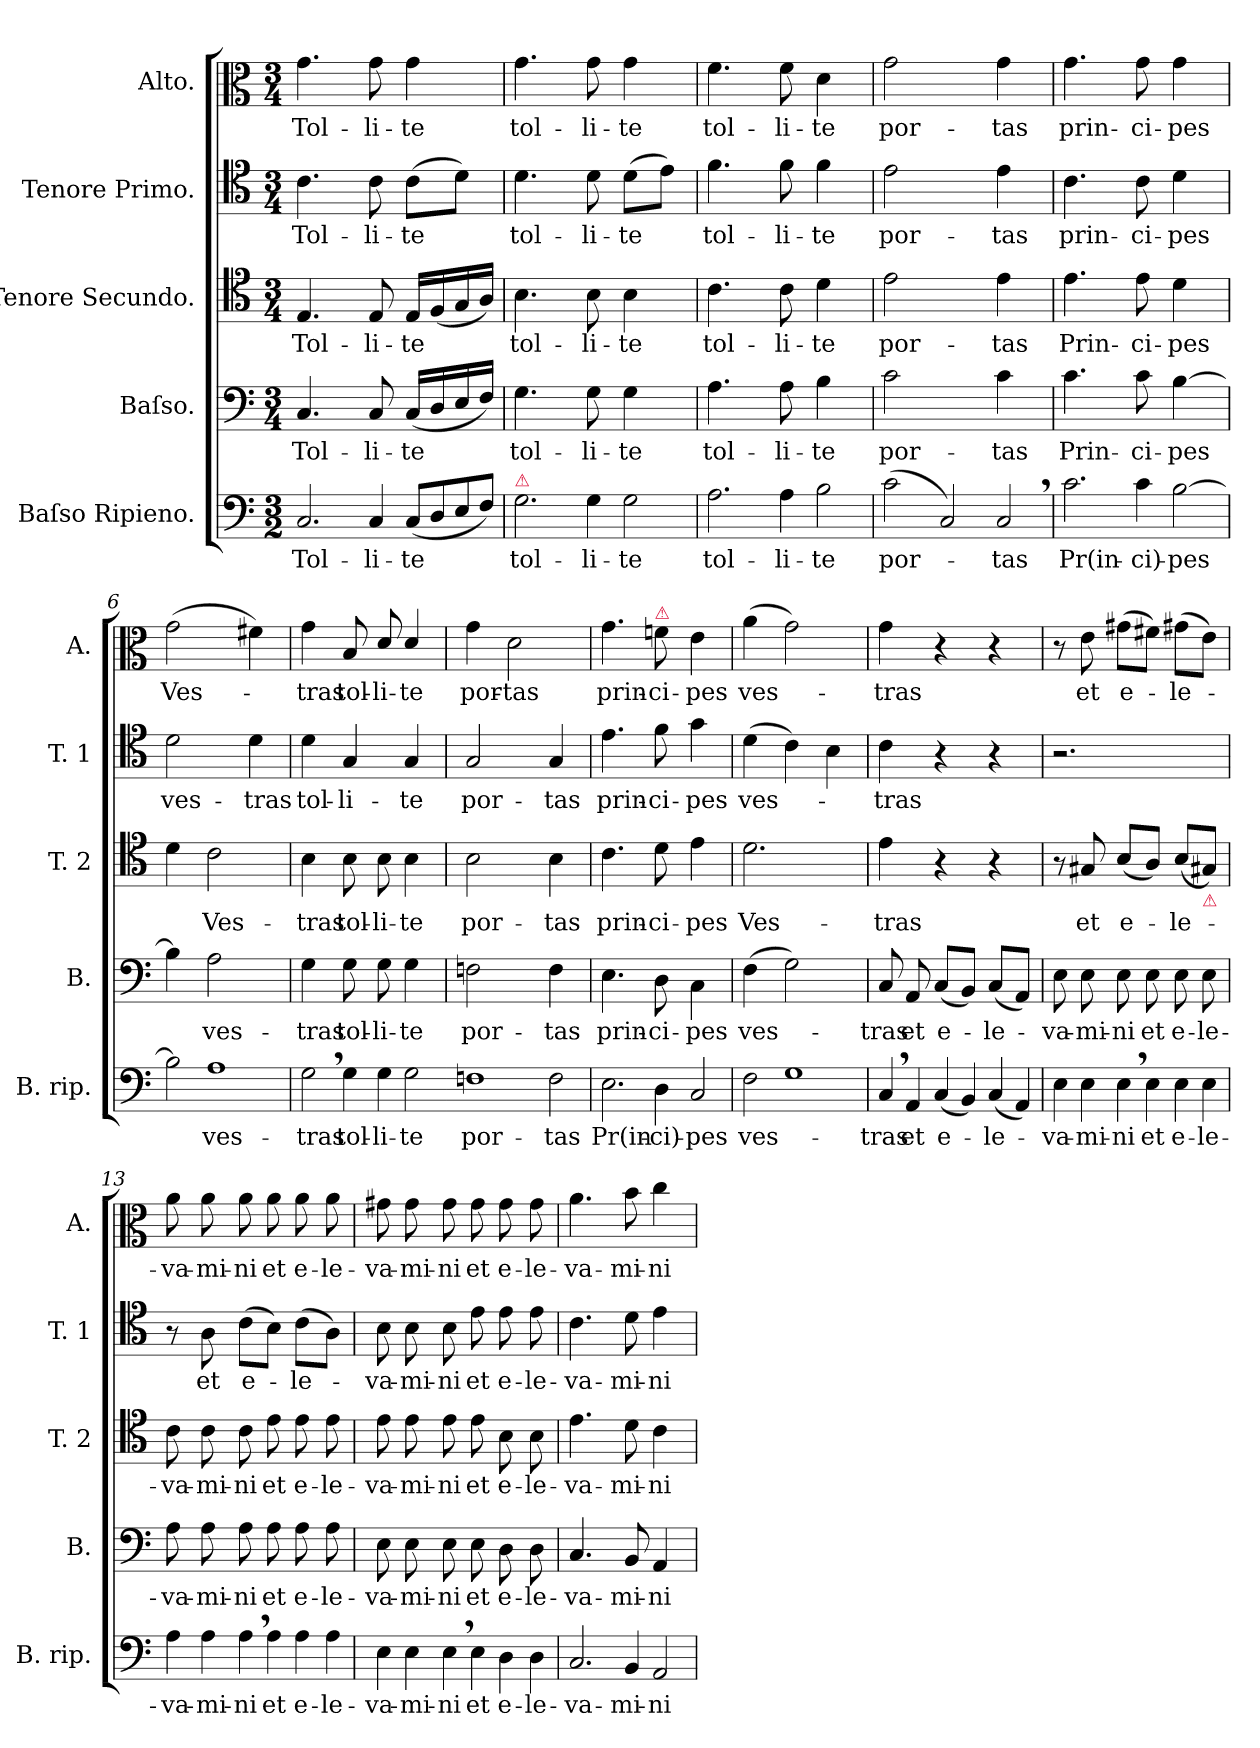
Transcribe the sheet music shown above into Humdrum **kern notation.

**kern	**text	**kern	**text	**kern	**text	**kern	**text	**kern	**text
*part5	*part5	*part4	*part4	*part3	*part3	*part2	*part2	*part1	*part1
*staff5	*staff5	*staff4	*staff4	*staff3	*staff3	*staff2	*staff2	*staff1	*staff1
*I"Baſso Ripieno.	*	*I"Baſso.	*	*I"Tenore Secundo.	*	*I"Tenore Primo.	*	*I"Alto.	*
*I'B. rip.	*	*I'B.	*	*I'T. 2	*	*I'T. 1	*	*I'A.	*
*clefF4	*	*clefF4	*	*clefC4	*	*clefC4	*	*clefC3	*
*k[]	*	*k[]	*	*k[]	*	*k[]	*	*k[]	*
*M3/2	*	*M3/4	*	*M3/4	*	*M3/4	*	*M3/4	*
=1	=1	=1	=1	=1	=1	=1	=1	=1	=1
!LO:N:vis=2.	!	!	!	!	!	!	!	!	!
4.C/	Tol-	4.C/	Tol-	4.E/	Tol-	4.c\	Tol-	4.g\	Tol-
!LO:N:vis=4	!	!	!	!	!	!	!	!	!
8C/	-li-	8C/	-li-	8E/	-li-	8c\	-li-	8g\	-li-
!LO:N:vis=8	!	!	!	!	!	!	!	!	!
(16C/L	-te	(16C/LL	-te	16E/LL	-te	(8c\L	-te	4g\	-te
!LO:N:vis=8	!	!	!	!	!	!	!	!	!
16D/	.	16D/	.	(16F/	.	.	.	.	.
!LO:N:vis=8	!	!	!	!	!	!	!	!	!
16E/	.	16E/	.	16G/	.	8d\J)	.	.	.
!LO:N:vis=8	!	!	!	!	!	!	!	!	!
16F/J)	.	16F/JJ)	.	16A/JJ)	.	.	.	.	.
=2	=2	=2	=2	=2	=2	=2	=2	=2	=2
!LO:TX:a:color=crimson:t=⚠	!	!	!	!	!	!	!	!	!
!LO:N:vis=2.	!LO:LY:i	!	!LO:LY:i	!	!	!	!LO:LY:i	!	!
4.G\	tol-	4.G\	tol-	4.B\	tol-	4.d\	tol-	4.g\	tol-
!LO:N:vis=4	!LO:LY:i	!	!LO:LY:i	!	!	!	!LO:LY:i	!	!
8G\	-li-	8G\	-li-	8B\	-li-	8d\	-li-	8g\	-li-
!LO:N:vis=2	!LO:LY:i	!	!LO:LY:i	!	!	!	!LO:LY:i	!	!
4G\	-te	4G\	-te	4B\	-te	(8d\L	-te	4g\	-te
.	.	.	.	.	.	8e\J)	.	.	.
=3	=3	=3	=3	=3	=3	=3	=3	=3	=3
!LO:N:vis=2.	!	!	!LO:LY:i	!	!LO:LY:i	!	!	!	!LO:LY:i
4.A\	tol-	4.A\	tol-	4.c\	tol-	4.f\	tol-	4.f\	tol-
!LO:N:vis=4	!	!	!LO:LY:i	!	!LO:LY:i	!	!	!	!LO:LY:i
8A\	-li-	8A\	-li-	8c\	-li-	8f\	-li-	8f\	-li-
!LO:N:vis=2	!	!	!LO:LY:i	!	!LO:LY:i	!	!	!	!LO:LY:i
4B\	-te	4B\	-te	4d\	-te	4f\	-te	4d\	-te
=4	=4	=4	=4	=4	=4	=4	=4	=4	=4
!LO:N:vis=2	!	!	!	!	!	!	!	!	!
(4c\	por-	2c\	por-	2e\	por-	2e\	por-	2g\	por-
!LO:N:vis=2	!	!	!	!	!	!	!	!	!
4C/)	.	.	.	.	.	.	.	.	.
!LO:N:vis=2	!	!	!	!	!	!	!	!	!
4C,</	-tas	4c\	-tas	4e\	-tas	4e\	-tas	4g\	-tas
=5	=5	=5	=5	=5	=5	=5	=5	=5	=5
!LO:N:vis=2.	!	!	!	!	!	!	!	!	!
4.c\	Pr(in-	4.c\	Prin-	4.e\	Prin-	4.c\	prin-	4.g\	prin-
!LO:N:vis=4	!	!	!	!	!	!	!	!	!
8c\	-ci)-	8c\	-ci-	8e\	-ci-	8c\	-ci-	8g\	-ci-
!LO:N:vis=2	!	!	!	!	!	!	!	!	!
[4B\	-pes	[4B\	-pes	4d\	-pes	4d\	-pes	4g\	-pes
=6	=6	=6	=6	=6	=6	=6	=6	=6	=6
!LO:N:vis=2	!	!	!	!	!	!	!	!	!
4B\]	.	4B!\]	.	4d!\	.	2d\	ves-	(2g\	Ves-
!LO:N:vis=1	!	!	!	!	!	!	!	!	!
2A\	ves-	2A\	ves-	2c\	Ves-	.	.	.	.
.	.	.	.	.	.	4d\	-tras	4f#X\)	.
=7	=7	=7	=7	=7	=7	=7	=7	=7	=7
!LO:N:vis=2	!	!	!	!	!	!	!	!	!
4G,<\	-tras	4G\	-tras	4B\	-tras	4d\	tol-	4g\	-tras
!LO:N:vis=4	!	!	!	!	!	!	!	!	!
8G\	tol-	8G\	tol-	8B\	tol-	4G/	-li-	8B/	tol-
!LO:N:vis=4	!	!	!	!	!	!	!	!	!
8G\	-li-	8G\	-li-	8B\	-li-	.	.	8d/	-li-
!LO:N:vis=2	!	!	!	!	!	!	!	!	!
4G\	-te	4G\	-te	4B\	-te	4G/	-te	4d/	-te
=8-	=8	=8	=8	=8	=8	=8	=8	=8	=8
!LO:N:vis=1	!	!	!	!	!	!	!	!	!
2Fn\	por-	2Fn\	por-	2B\	por-	2G/	por-	4g\	por-
.	.	.	.	.	.	.	.	2d\	-tas
!LO:N:vis=2	!	!	!	!	!	!	!	!	!
4F\	-tas	4F\	-tas	4B\	-tas	4G/	-tas	.	.
=9	=9	=9	=9	=9	=9	=9	=9	=9	=9
!LO:N:vis=2.	!	!	!	!	!	!	!	!	!
4.E\	Pr(in-	4.E\	prin-	4.c\	prin-	4.e\	prin-	4.g\	prin-
!	!	!	!	!	!	!	!	!LO:TX:a:color=crimson:t=⚠	!
!LO:N:vis=4	!	!	!	!	!	!	!	!	!
8D\	-ci)-	8D\	-ci-	8d\	-ci-	8f\	-ci-	8fn\	-ci-
!LO:N:vis=2	!	!	!	!	!	!	!	!	!
4C/	-pes	4C\	-pes	4e\	-pes	4g\	-pes	4e\	-pes
=10	=10	=10	=10	=10	=10	=10	=10	=10	=10
!LO:N:vis=2	!	!	!	!	!	!	!	!	!
4F\	ves-	(4F\	ves-	2.d\	Ves-	(4d\	ves-	(4a\	ves-
!LO:N:vis=1	!	!	!	!	!	!	!	!	!
2G\	.	2G\)	.	.	.	4c\)	.	2g\)	.
.	.	.	.	.	.	4B\	.	.	.
=11	=11	=11	=11	=11	=11	=11	=11	=11	=11
!LO:N:vis=4	!	!	!	!	!	!	!	!	!
8C,</	-tras	8C/	-tras	4e\	-tras	4c\	-tras	4g\	-tras
!LO:N:vis=4	!	!	!	!	!	!	!	!	!
8AA/	et	8AA/	et	.	.	.	.	.	.
!LO:N:vis=4	!	!	!	!	!	!	!	!	!
(8C/	e-	(8C/L	e-	4r	.	4r	.	4r	.
!LO:N:vis=4	!	!	!	!	!	!	!	!	!
8BB/)	.	8BB/J)	.	.	.	.	.	.	.
!LO:N:vis=4	!	!	!	!	!	!	!	!	!
(8C/	-le-	(8C/L	-le-	4r	.	4r	.	4r	.
!LO:N:vis=4	!	!	!	!	!	!	!	!	!
8AA/)	.	8AA/J)	.	.	.	.	.	.	.
=12	=12	=12	=12	=12	=12	=12	=12	=12	=12
!LO:N:vis=4	!	!	!	!	!	!	!	!	!
8E\	-va-	8E\	-va-	8r	.	2.r	.	8r	.
!LO:N:vis=4	!	!	!	!	!	!	!	!	!
8E\	-mi-	8E\	-mi-	8G#X/	et	.	.	8e\	et
!LO:N:vis=4	!	!	!	!	!	!	!	!	!
8E,<\	-ni	8E\	-ni	(8B/L	e-	.	.	(8g#X\L	e-
!LO:N:vis=4	!LO:LY:i	!	!	!	!	!	!	!	!
8E\	et	8E\	et	8A/J)	.	.	.	8f#X\J)	.
!LO:N:vis=4	!LO:LY:i	!	!	!	!	!	!	!	!
8E\	e-	8E\	e-	(8B/L	-le-	.	.	(8g#X\L	-le-
!	!	!	!	!LO:TX:b:color=crimson:t=⚠	!	!	!	!	!
!LO:N:vis=4	!LO:LY:i	!	!	!	!	!	!	!	!
8E\	-le-	8E\	-le-	8G#X/J)	.	.	.	8e\J)	.
=13	=13	=13	=13	=13	=13	=13	=13	=13	=13
!LO:N:vis=4	!LO:LY:i	!	!	!	!	!	!	!	!
8A\	-va-	8A\	-va-	8c\	-va-	8r	.	8a\	-va-
!LO:N:vis=4	!LO:LY:i	!	!	!	!	!	!	!	!
8A\	-mi-	8A\	-mi-	8c\	-mi-	8A\	et	8a\	-mi-
!LO:N:vis=4	!LO:LY:i	!	!	!	!	!	!	!	!
8A,<\	-ni	8A\	-ni	8c\	-ni	(8c\L	e-	8a\	-ni
!LO:N:vis=4	!	!	!LO:LY:i	!	!	!	!	!	!LO:LY:i
8A\	et	8A\	et	8e\	et	8B\J)	.	8a\	et
!LO:N:vis=4	!	!	!LO:LY:i	!	!	!	!	!	!LO:LY:i
8A\	e-	8A\	e-	8e\	e-	(8c\L	-le-	8a\	e-
!LO:N:vis=4	!	!	!LO:LY:i	!	!	!	!	!	!LO:LY:i
8A\	-le-	8A\	-le-	8e\	-le-	8A\J)	.	8a\	-le-
=14	=14	=14	=14	=14	=14	=14	=14	=14	=14
!LO:N:vis=4	!	!	!LO:LY:i	!	!	!	!	!	!LO:LY:i
8E\	-va-	8E\	-va-	8e\	-va-	8B\	-va-	8g#X\	-va-
!LO:N:vis=4	!	!	!LO:LY:i	!	!	!	!	!	!LO:LY:i
8E\	-mi-	8E\	-mi-	8e\	-mi-	8B\	-mi-	8g#\	-mi-
!LO:N:vis=4	!	!	!LO:LY:i	!	!	!	!	!	!LO:LY:i
8E,<\	-ni	8E\	-ni	8e\	-ni	8B\	-ni	8g#\	-ni
!LO:N:vis=4	!LO:LY:i	!	!LO:LY:i	!	!	!	!	!	!
8E\	et	8E\	et	8e\	et	8e\	et	8g#\	et
!LO:N:vis=4	!LO:LY:i	!	!LO:LY:i	!	!	!	!	!	!
8D\	e-	8D\	e-	8B\	e-	8e\	e-	8g#\	e-
!LO:N:vis=4	!LO:LY:i	!	!LO:LY:i	!	!	!	!	!	!
8D\	-le-	8D\	-le-	8B\	-le-	8e\	-le-	8g#\	-le-
=15	=15	=15	=15	=15	=15	=15	=15	=15	=15
!LO:N:vis=2.	!LO:LY:i	!	!LO:LY:i	!	!	!	!	!	!
4.C/	-va-	4.C/	-va-	4.e\	-va-	4.c\	-va-	4.a\	-va-
!LO:N:vis=4	!LO:LY:i	!	!LO:LY:i	!	!	!	!	!	!
8BB/	-mi-	8BB/	-mi-	8d\	-mi-	8d\	-mi-	8b\	-mi-
!LO:N:vis=2	!LO:LY:i	!	!LO:LY:i	!	!	!	!	!	!
4AA/	-ni	4AA/	-ni	4c\	-ni	4e\	-ni	4cc\	-ni
=	=	=	=	=	=	=	=	=	=
*-	*-	*-	*-	*-	*-	*-	*-	*-	*-
